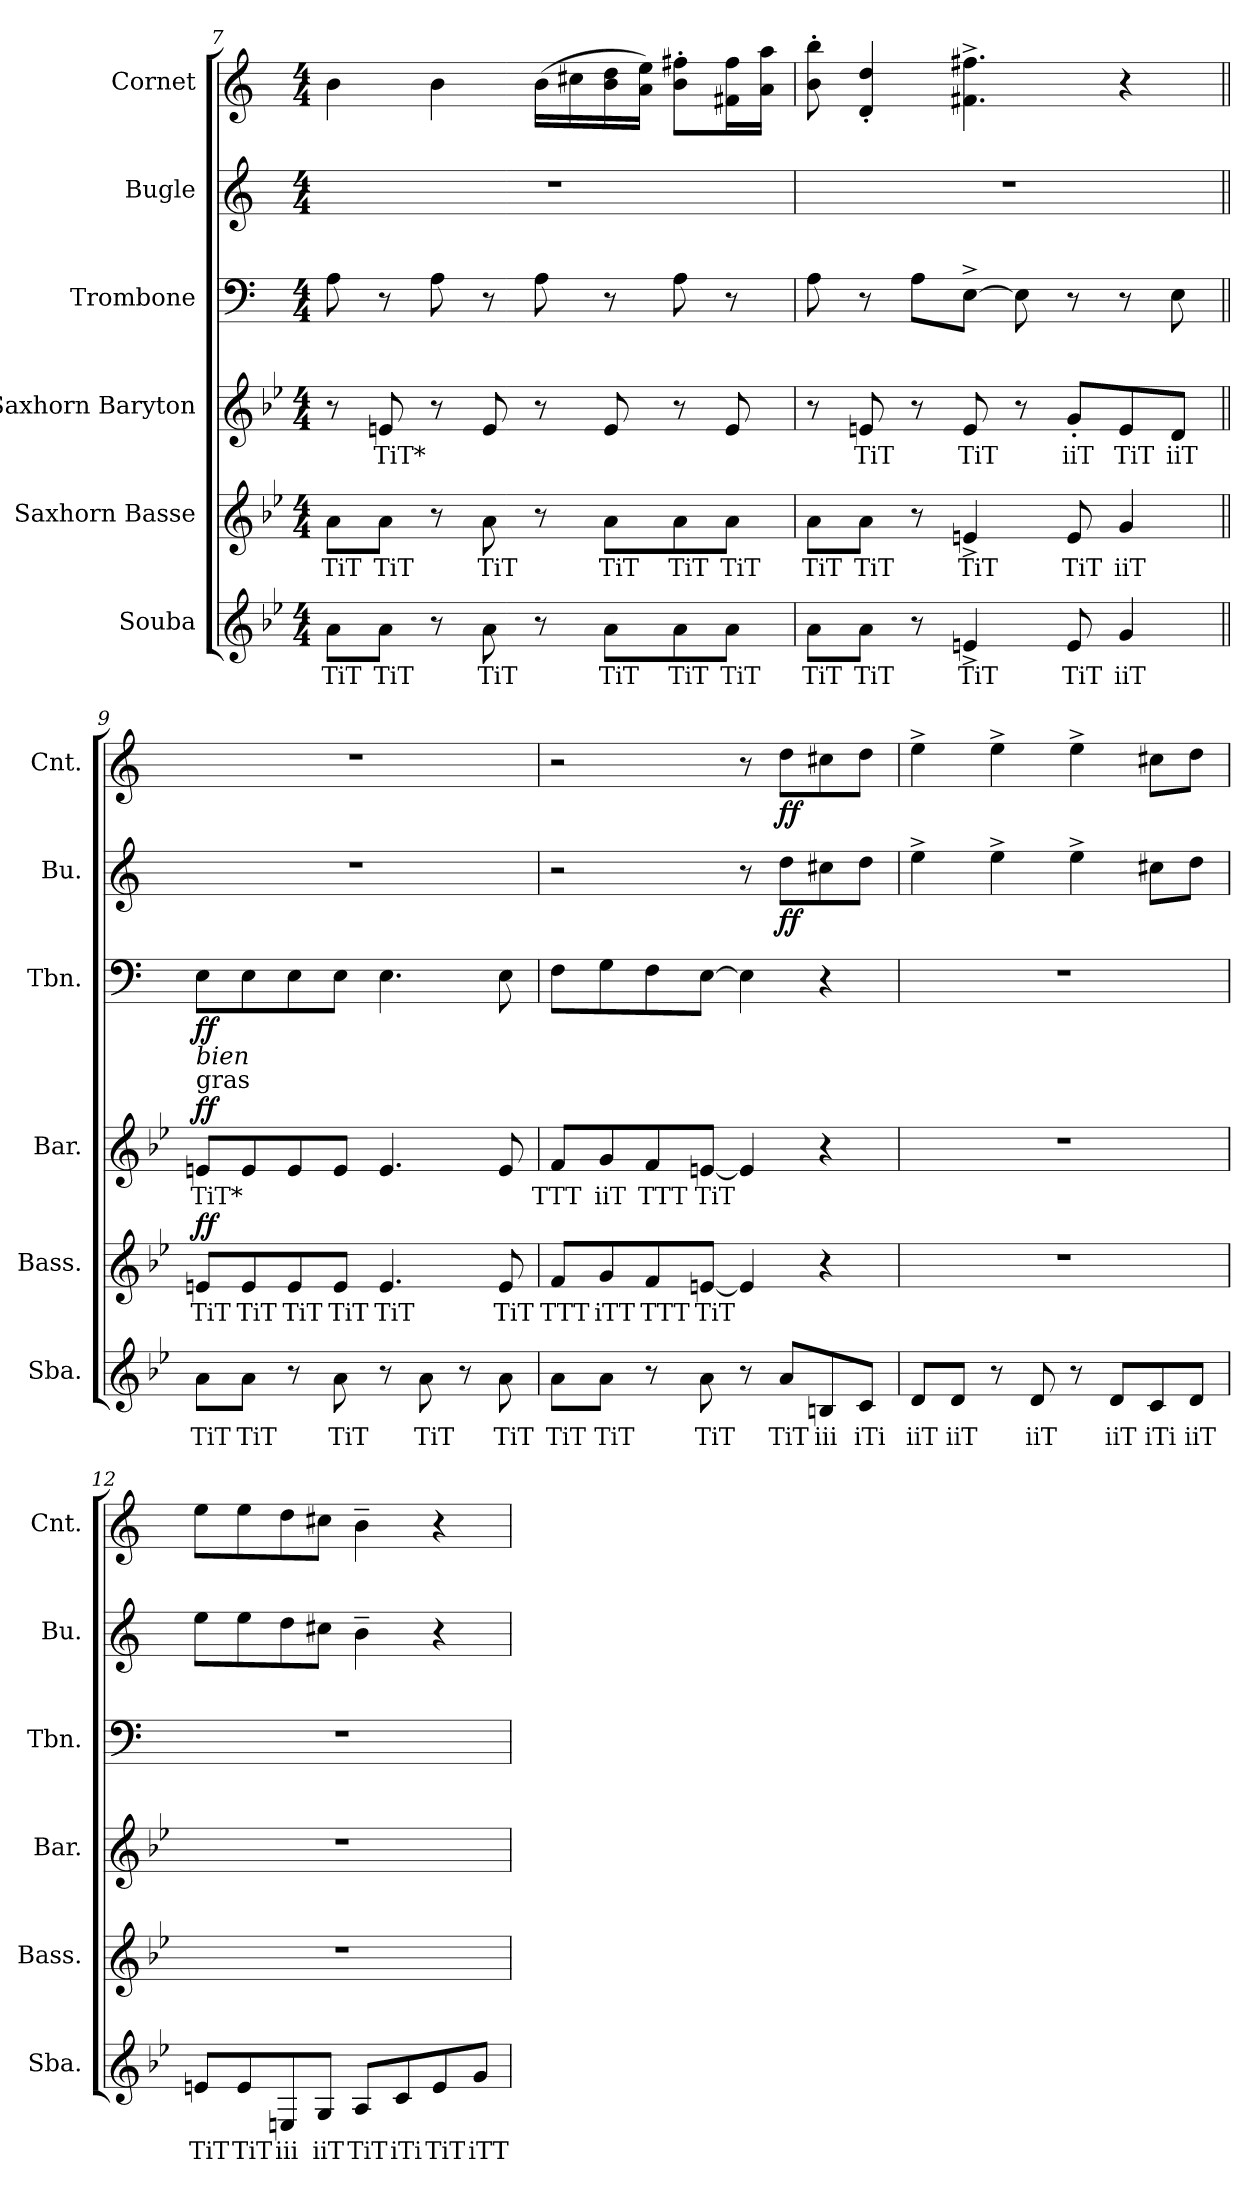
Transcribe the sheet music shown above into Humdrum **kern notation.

**kern	**text	**kern	**text	**dynam	**kern	**text	**dynam	**kern	**dynam	**kern	**dynam	**kern	**dynam
*part6	*part6	*part5	*part5	*part5	*part4	*part4	*part4	*part3	*part3	*part2	*part2	*part1	*part1
*staff6	*staff6	*staff5	*staff5	*staff5	*staff4	*staff4	*staff4	*staff3	*staff3	*staff2	*staff2	*staff1	*staff1
*I"Souba	*	*I"Saxhorn Basse	*	*	*I"Saxhorn Baryton	*	*	*I"Trombone	*	*I"Bugle	*	*I"Cornet	*
*I'Sba.	*	*I'Bass.	*	*	*I'Bar.	*	*	*I'Tbn.	*	*I'Bu.	*	*I'Cnt.	*
!!LO:LB:g=z
*clefG2	*	*clefG2	*	*	*clefG2	*	*	*clefF4	*	*clefG2	*	*clefG2	*
*ITrd15c26	*	*ITrd8c14	*	*	*ITrd8c14	*	*	*	*	*ITrd1c2	*	*ITrd1c2	*
*k[b-e-]	*	*k[b-e-]	*	*	*k[b-e-]	*	*	*k[]	*	*k[b-e-]	*	*k[b-e-]	*
*M4/4	*	*M4/4	*	*	*M4/4	*	*	*M4/4	*	*M4/4	*	*M4/4	*
=7	=7	=7	=7	=7	=7	=7	=7	=7	=7	=7	=7	=7	=7
!	!LO:LY:b	!	!LO:LY:b	!	!	!	!	!	!	!	!	!	!
8AA\L	TiT	8A\L	TiT	.	8r	.	.	8A\	.	1r	.	4a\	.
!	!LO:LY:b	!	!LO:LY:b	!	!	!LO:LY:b	!	!	!	!	!	!	!
8AA\J	TiT	8A\J	TiT	.	8En/	TiT*	.	8r	.	.	.	.	.
8r	.	8r	.	.	8r	.	.	8A\	.	.	.	4a\	.
!	!LO:LY:b	!	!LO:LY:b	!	!	!	!	!	!	!	!	!	!
8AA\	TiT	8A\	TiT	.	8E/	.	.	8r	.	.	.	.	.
8r	.	8r	.	.	8r	.	.	8A\	.	.	.	(>16a\LL	.
.	.	.	.	.	.	.	.	.	.	.	.	16bn!\	.
!	!LO:LY:b	!	!LO:LY:b	!	!	!	!	!	!	!	!	!	!
8AA\L	TiT	8A\L	TiT	.	8E/	.	.	8r	.	.	.	16a\ 16cc!\	.
.	.	.	.	.	.	.	.	.	.	.	.	16g\ 16dd!\JJ)	.
!	!LO:LY:b	!	!LO:LY:b	!	!	!	!	!	!	!	!	!	!
8AA\	TiT	8A\	TiT	.	8r	.	.	8A\	.	.	.	8a\' 8een!\'L	.
!	!LO:LY:b	!	!LO:LY:b	!	!	!	!	!	!	!	!	!	!
8AA\J	TiT	8A\J	TiT	.	8E/	.	.	8r	.	.	.	16en\ 16ee!\L	.
.	.	.	.	.	.	.	.	.	.	.	.	16g\ 16gg!\JJ	.
=8	=8	=8	=8	=8	=8	=8	=8	=8	=8	=8	=8	=8	=8
!	!LO:LY:b	!	!LO:LY:b	!	!	!	!	!	!	!	!	!	!
8AA\L	TiT	8A\L	TiT	.	8r	.	.	8A\	.	1r	.	8a\' 8aa!\'	.
!	!LO:LY:b	!	!LO:LY:b	!	!	!LO:LY:b	!	!	!	!	!	!	!
8AA\J	TiT	8A\J	TiT	.	8En/	TiT	.	8r	.	.	.	4c/' 4cc!/'	.
8r	.	8r	.	.	8r	.	.	8A\L	.	.	.	.	.
!	!LO:LY:b	!	!LO:LY:b	!	!	!LO:LY:b	!	!	!	!	!	!	!
4EEn^/	TiT	4En^/	TiT	.	8E/	TiT	.	[8E^\J	.	.	.	4.en\^ 4.een!\^	.
.	.	.	.	.	8r	.	.	8E\]	.	.	.	.	.
!	!LO:LY:b	!	!LO:LY:b	!	!	!LO:LY:b	!	!	!	!	!	!	!
8EE/	TiT	8E/	TiT	.	8G'/L	iiT	.	8r	.	.	.	.	.
!	!LO:LY:b	!	!LO:LY:b	!	!	!LO:LY:b	!	!	!	!	!	!	!
4GG/	iiT	4G/	iiT	.	8E/	TiT	.	8r	.	.	.	4r	.
!	!	!	!	!	!	!LO:LY:b	!	!	!	!	!	!	!
.	.	.	.	.	8D/J	iiT	.	8E\	.	.	.	.	.
!!LO:PB:g=z
=9||	=9||	=9||	=9||	=9||	=9||	=9||	=9||	=9||	=9||	=9||	=9||	=9||	=9||
!	!	!	!	!	!	!	!	!LO:TX:b:i:t=bien	!	!	!	!	!
!	!	!	!	!	!	!	!	!LO:TX:b:t=gras	!	!	!	!	!
!	!LO:LY:b	!	!LO:LY:b	!LO:DY:b	!	!LO:LY:b	!LO:DY:b	!	!LO:DY:b	!	!	!	!
8AA\L	TiT	8En/L	TiT	ff	8En/L	TiT*	ff	8E\L	ff	1r	.	1r	.
!	!LO:LY:b	!	!LO:LY:b	!	!	!	!	!	!	!	!	!	!
8AA\J	TiT	8E/	TiT	.	8E/	.	.	8E\	.	.	.	.	.
!	!	!	!LO:LY:b	!	!	!	!	!	!	!	!	!	!
8r	.	8E/	TiT	.	8E/	.	.	8E\	.	.	.	.	.
!	!LO:LY:b	!	!LO:LY:b	!	!	!	!	!	!	!	!	!	!
8AA\	TiT	8E/J	TiT	.	8E/J	.	.	8E\J	.	.	.	.	.
!	!	!	!LO:LY:b	!	!	!	!	!	!	!	!	!	!
8r	.	4.E/	TiT	.	4.E/	.	.	4.E\	.	.	.	.	.
!	!LO:LY:b	!	!	!	!	!	!	!	!	!	!	!	!
8AA\	TiT	.	.	.	.	.	.	.	.	.	.	.	.
8r	.	.	.	.	.	.	.	.	.	.	.	.	.
!	!LO:LY:b	!	!LO:LY:b	!	!	!	!	!	!	!	!	!	!
8AA\	TiT	8E/	TiT	.	8E/	.	.	8E\	.	.	.	.	.
=10	=10	=10	=10	=10	=10	=10	=10	=10	=10	=10	=10	=10	=10
!	!LO:LY:b	!	!LO:LY:b	!	!	!LO:LY:b	!	!	!	!	!	!	!
8AA\L	TiT	8F/L	TTT	.	8F/L	TTT	.	8F\L	.	2r	.	2r	.
!	!LO:LY:b	!	!LO:LY:b	!	!	!LO:LY:b	!	!	!	!	!	!	!
8AA\J	TiT	8G/	iTT	.	8G/	iiT	.	8G\	.	.	.	.	.
!	!	!	!LO:LY:b	!	!	!LO:LY:b	!	!	!	!	!	!	!
8r	.	8F/	TTT	.	8F/	TTT	.	8F\	.	.	.	.	.
!	!LO:LY:b	!	!LO:LY:b	!	!	!LO:LY:b	!	!	!	!	!	!	!
8AA\	TiT	[8En/J	TiT	.	[8En/J	TiT	.	[8E\J	.	.	.	.	.
8r	.	4E/]	.	.	4E/]	.	.	4E\]	.	8r	.	8r	.
!	!LO:LY:b	!	!	!	!	!	!	!	!	!	!LO:DY:b	!	!LO:DY:b
8AA/L	TiT	.	.	.	.	.	.	.	.	8cc\L	ff	8cc\L	ff
!	!LO:LY:b	!	!	!	!	!	!	!	!	!	!	!	!
8BBBn/	iii	4r	.	.	4r	.	.	4r	.	8bn\	.	8bn\	.
!	!LO:LY:b	!	!	!	!	!	!	!	!	!	!	!	!
8CC/J	iTi	.	.	.	.	.	.	.	.	8cc\J	.	8cc\J	.
!!LO:LB:g=z
=11	=11	=11	=11	=11	=11	=11	=11	=11	=11	=11	=11	=11	=11
!	!LO:LY:b	!	!	!	!	!	!	!	!	!	!	!	!
8DD/L	iiT	1r	.	.	1r	.	.	1r	.	4dd^\	.	4dd^\	.
!	!LO:LY:b	!	!	!	!	!	!	!	!	!	!	!	!
8DD/J	iiT	.	.	.	.	.	.	.	.	.	.	.	.
8r	.	.	.	.	.	.	.	.	.	4dd^\	.	4dd^\	.
!	!LO:LY:b	!	!	!	!	!	!	!	!	!	!	!	!
8DD/	iiT	.	.	.	.	.	.	.	.	.	.	.	.
8r	.	.	.	.	.	.	.	.	.	4dd^\	.	4dd^\	.
!	!LO:LY:b	!	!	!	!	!	!	!	!	!	!	!	!
8DD/L	iiT	.	.	.	.	.	.	.	.	.	.	.	.
!	!LO:LY:b	!	!	!	!	!	!	!	!	!	!	!	!
8CC/	iTi	.	.	.	.	.	.	.	.	8bn\L	.	8bn\L	.
!	!LO:LY:b	!	!	!	!	!	!	!	!	!	!	!	!
8DD/J	iiT	.	.	.	.	.	.	.	.	8cc\J	.	8cc\J	.
=12	=12	=12	=12	=12	=12	=12	=12	=12	=12	=12	=12	=12	=12
!	!LO:LY:b	!	!	!	!	!	!	!	!	!	!	!	!
8EEn/L	TiT	1r	.	.	1r	.	.	1r	.	8dd\L	.	8dd\L	.
!	!LO:LY:b	!	!	!	!	!	!	!	!	!	!	!	!
8EE/	TiT	.	.	.	.	.	.	.	.	8dd\	.	8dd\	.
!	!LO:LY:b	!	!	!	!	!	!	!	!	!	!	!	!
8EEEn/	iii	.	.	.	.	.	.	.	.	8cc\	.	8cc\	.
!	!LO:LY:b	!	!	!	!	!	!	!	!	!	!	!	!
8GGG/J	iiT	.	.	.	.	.	.	.	.	8bn\J	.	8bn\J	.
!	!LO:LY:b	!	!	!	!	!	!	!	!	!	!	!	!
8AAA/L	TiT	.	.	.	.	.	.	.	.	4a~\	.	4a~\	.
!	!LO:LY:b	!	!	!	!	!	!	!	!	!	!	!	!
8CC/	iTi	.	.	.	.	.	.	.	.	.	.	.	.
!	!LO:LY:b	!	!	!	!	!	!	!	!	!	!	!	!
8EE/	TiT	.	.	.	.	.	.	.	.	4r	.	4r	.
!	!LO:LY:b	!	!	!	!	!	!	!	!	!	!	!	!
8GG/J	iTT	.	.	.	.	.	.	.	.	.	.	.	.
=	=	=	=	=	=	=	=	=	=	=	=	=	=
*-	*-	*-	*-	*-	*-	*-	*-	*-	*-	*-	*-	*-	*-
